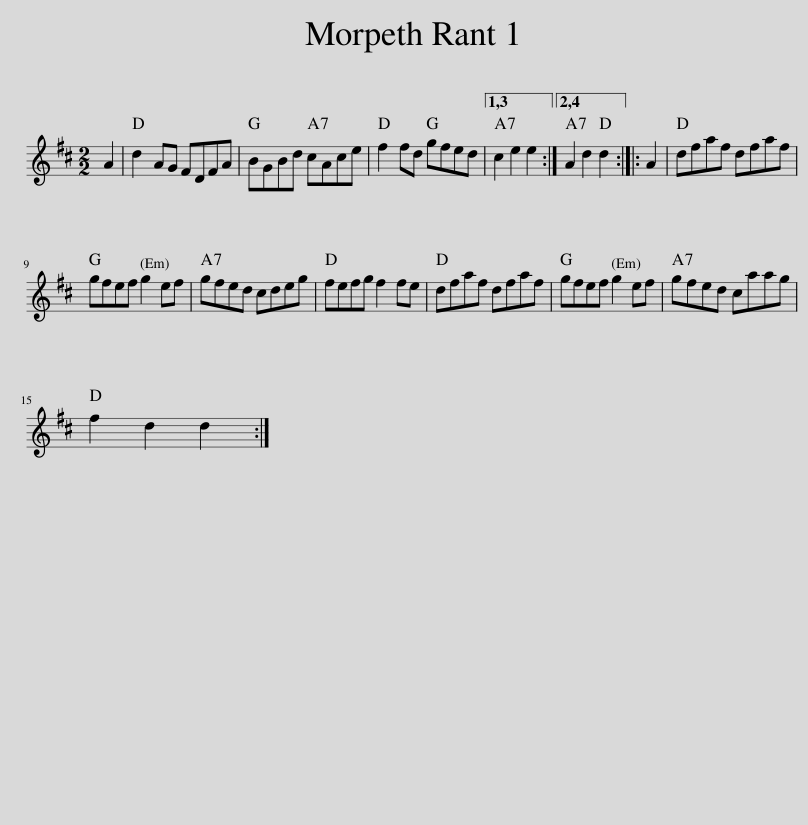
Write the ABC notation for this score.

X:1
L:1/8
M:2/2
I:linebreak $
K:D
V:1 treble
V:1
 A2 | d2 AG FDFA | BGBd cAce | f2 fd gfed |1,3 c2 e2 e2 :|2,4 %5
 A2 d2 d2 :: A2 | dfaf dfaf |$ gfef g2 ef | gfed cdeg | %10
 fefg f2 fe | dfaf dfaf | gfef g2 ef | gfed caag |$ f2 d2 d2 :| %15
